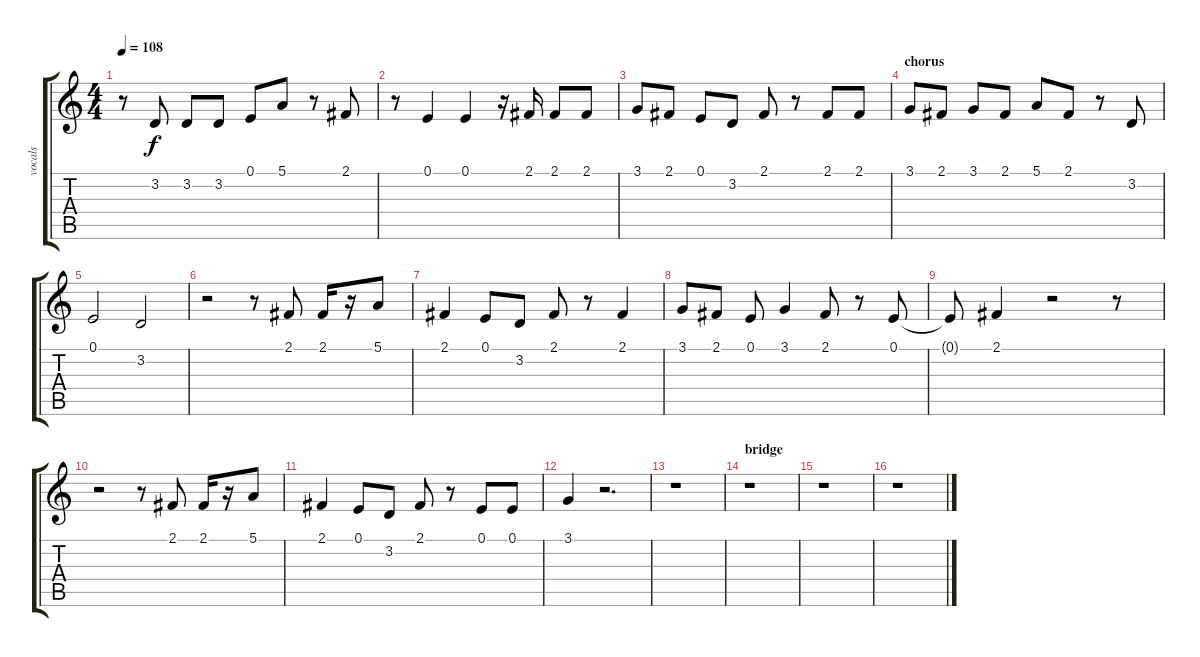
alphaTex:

\track ("vocals" "vocals") {instrument frenchhorn}
\staff {score tabs}
\tuning (E4 B3 G3 D3 A2 E2) {hide}
\ts (4 4)
\tempo 108
\clef g2
\ks c
r.8{dy f} 3.2.8 3.2.8 3.2.8 0.1.8 5.1.8 r.8 2.1.8 |
r.8 0.1.4 0.1.4 r.16 2.1.16 2.1.8 2.1.8 |
3.1.8 2.1.8 0.1.8 3.2.8 2.1.8 r.8 2.1.8 2.1.8 |
\section ("" "chorus")
3.1.8 2.1.8 3.1.8 2.1.8 5.1.8 2.1.8 r.8 3.2.8 |
0.1.2 3.2.2 |
r.2 r.8 2.1.8 2.1.16 r.16 5.1.8 |
2.1.4 0.1.8 3.2.8 2.1.8 r.8 2.1.4 |
3.1.8 2.1.8 0.1.8 3.1.4 2.1.8 r.8 0.1.8 |
0.1{t}.8 2.1.4 r.2 r.8 |
r.2 r.8 2.1.8 2.1.16 r.16 5.1.8 |
2.1.4 0.1.8 3.2.8 2.1.8 r.8 0.1.8 0.1.8 |
3.1.4 r.2{d} |
r.1 |
\section ("" "bridge")
r.1 |
r.1 |
r.1
